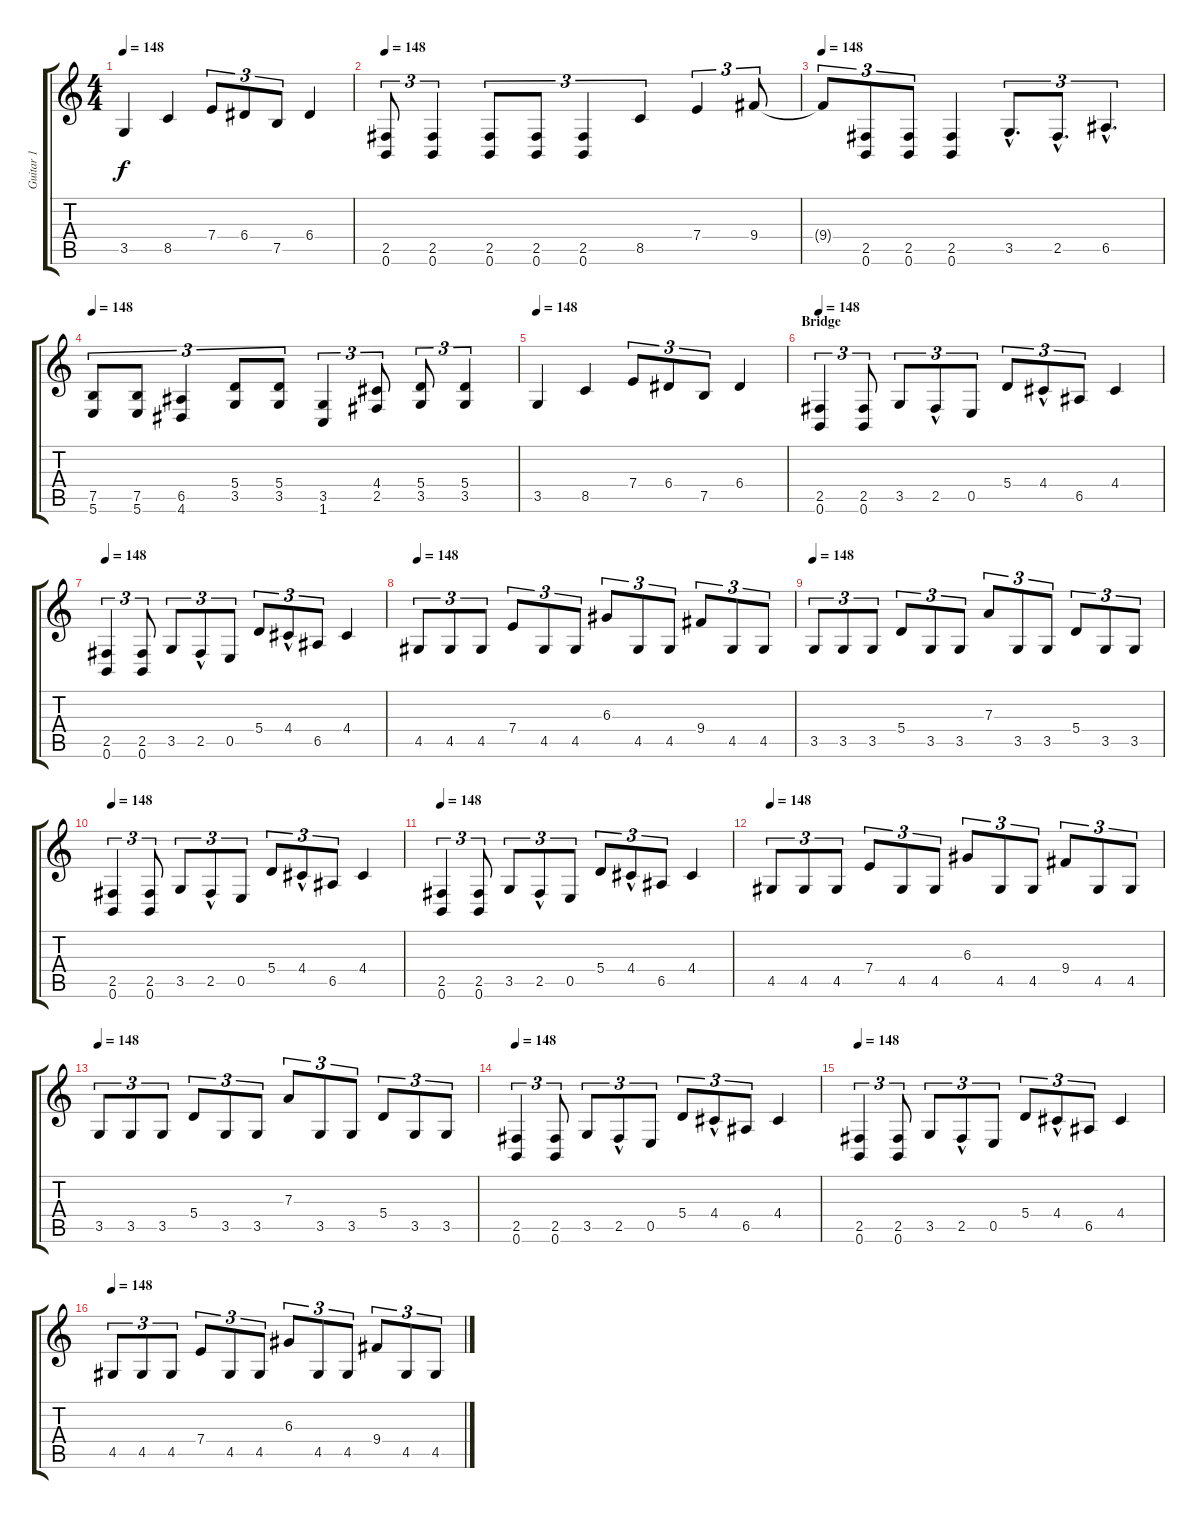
\track ("Guitar 1" "Guitar 1") {instrument distortionguitar}
\staff {score tabs}
\tuning (B3 Gb3 D3 A2 E2 B1) {hide}
\ts (4 4)
\tempo 148
\clef g2
\ks c
3.5.4{dy f} 8.5.4 7.4.8{tu (3 2)} 6.4.8{tu (3 2)} 7.5.8{tu (3 2)} 6.4.4 |
\tempo 148
(2.5 0.6).8{tu (3 2)} (2.5 0.6).4{tu (3 2)} (2.5 0.6).8{tu (3 2)} (2.5 0.6).8{tu (3 2)} (2.5 0.6).4{tu (3 2)} 8.5.4{tu (3 2)} 7.4.4{tu (3 2)} 9.4.8{tu (3 2)} |
\tempo 148
9.4{t}.8{tu (3 2)} (2.5 0.6).8{tu (3 2)} (2.5 0.6).8{tu (3 2)} (2.5 0.6).4 3.5{hac}.8{d tu (3 2)} 2.5{hac}.8{d tu (3 2)} 6.5{hac}.4{d tu (3 2)} |
\tempo 148
(7.5 5.6).8{tu (3 2)} (7.5 5.6).8{tu (3 2)} (6.5 4.6).4{tu (3 2)} (5.4 3.5).8{tu (3 2)} (5.4 3.5).8{tu (3 2)} (3.5 1.6).4{tu (3 2)} (4.4 2.5).8{tu (3 2)} (5.4 3.5).8{tu (3 2)} (5.4 3.5).4{tu (3 2)} |
\tempo 148
3.5.4 8.5.4 7.4.8{tu (3 2)} 6.4.8{tu (3 2)} 7.5.8{tu (3 2)} 6.4.4 |
\section ("" "Bridge")
\tempo 148
(2.5 0.6).4{tu (3 2)} (2.5 0.6).8{tu (3 2)} 3.5.8{tu (3 2)} 2.5{hac}.8{tu (3 2)} 0.5.8{tu (3 2)} 5.4.8{tu (3 2)} 4.4{hac}.8{tu (3 2)} 6.5.8{tu (3 2)} 4.4.4 |
\tempo 148
(2.5 0.6).4{tu (3 2)} (2.5 0.6).8{tu (3 2)} 3.5.8{tu (3 2)} 2.5{hac}.8{tu (3 2)} 0.5.8{tu (3 2)} 5.4.8{tu (3 2)} 4.4{hac}.8{tu (3 2)} 6.5.8{tu (3 2)} 4.4.4 |
\tempo 148
4.5.8{tu (3 2)} 4.5.8{tu (3 2)} 4.5.8{tu (3 2)} 7.4.8{tu (3 2)} 4.5.8{tu (3 2)} 4.5.8{tu (3 2)} 6.3.8{tu (3 2)} 4.5.8{tu (3 2)} 4.5.8{tu (3 2)} 9.4.8{tu (3 2)} 4.5.8{tu (3 2)} 4.5.8{tu (3 2)} |
\tempo 148
3.5.8{tu (3 2)} 3.5.8{tu (3 2)} 3.5.8{tu (3 2)} 5.4.8{tu (3 2)} 3.5.8{tu (3 2)} 3.5.8{tu (3 2)} 7.3.8{tu (3 2)} 3.5.8{tu (3 2)} 3.5.8{tu (3 2)} 5.4.8{tu (3 2)} 3.5.8{tu (3 2)} 3.5.8{tu (3 2)} |
\tempo 148
(2.5 0.6).4{tu (3 2)} (2.5 0.6).8{tu (3 2)} 3.5.8{tu (3 2)} 2.5{hac}.8{tu (3 2)} 0.5.8{tu (3 2)} 5.4.8{tu (3 2)} 4.4{hac}.8{tu (3 2)} 6.5.8{tu (3 2)} 4.4.4 |
\tempo 148
(2.5 0.6).4{tu (3 2)} (2.5 0.6).8{tu (3 2)} 3.5.8{tu (3 2)} 2.5{hac}.8{tu (3 2)} 0.5.8{tu (3 2)} 5.4.8{tu (3 2)} 4.4{hac}.8{tu (3 2)} 6.5.8{tu (3 2)} 4.4.4 |
\tempo 148
4.5.8{tu (3 2)} 4.5.8{tu (3 2)} 4.5.8{tu (3 2)} 7.4.8{tu (3 2)} 4.5.8{tu (3 2)} 4.5.8{tu (3 2)} 6.3.8{tu (3 2)} 4.5.8{tu (3 2)} 4.5.8{tu (3 2)} 9.4.8{tu (3 2)} 4.5.8{tu (3 2)} 4.5.8{tu (3 2)} |
\tempo 148
3.5.8{tu (3 2)} 3.5.8{tu (3 2)} 3.5.8{tu (3 2)} 5.4.8{tu (3 2)} 3.5.8{tu (3 2)} 3.5.8{tu (3 2)} 7.3.8{tu (3 2)} 3.5.8{tu (3 2)} 3.5.8{tu (3 2)} 5.4.8{tu (3 2)} 3.5.8{tu (3 2)} 3.5.8{tu (3 2)} |
\tempo 148
(2.5 0.6).4{tu (3 2)} (2.5 0.6).8{tu (3 2)} 3.5.8{tu (3 2)} 2.5{hac}.8{tu (3 2)} 0.5.8{tu (3 2)} 5.4.8{tu (3 2)} 4.4{hac}.8{tu (3 2)} 6.5.8{tu (3 2)} 4.4.4 |
\tempo 148
(2.5 0.6).4{tu (3 2)} (2.5 0.6).8{tu (3 2)} 3.5.8{tu (3 2)} 2.5{hac}.8{tu (3 2)} 0.5.8{tu (3 2)} 5.4.8{tu (3 2)} 4.4{hac}.8{tu (3 2)} 6.5.8{tu (3 2)} 4.4.4 |
\tempo 148
4.5.8{tu (3 2)} 4.5.8{tu (3 2)} 4.5.8{tu (3 2)} 7.4.8{tu (3 2)} 4.5.8{tu (3 2)} 4.5.8{tu (3 2)} 6.3.8{tu (3 2)} 4.5.8{tu (3 2)} 4.5.8{tu (3 2)} 9.4.8{tu (3 2)} 4.5.8{tu (3 2)} 4.5.8{tu (3 2)}
